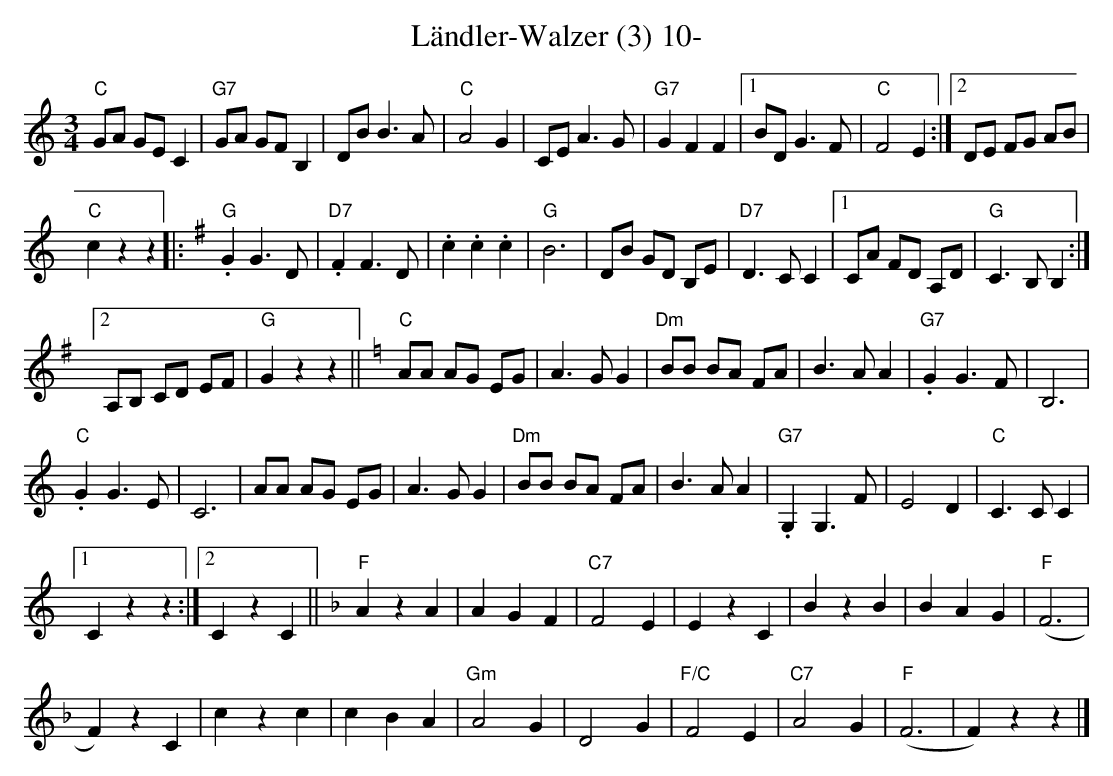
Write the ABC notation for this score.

X:1
T:Ländler-Walzer (3) 10-
M:3/4
L:1/8
K:Cmaj
"C"GA GE C2 | "G7"GA GF B,2 | DB B3A | "C"A4G2 | CE A3G | "G7"G2F2F2 |1 BD G3F | "C"F4E2 :|2 DE FG AB |
"C"c2z2z2 |: [K:Gmaj] "G".G2 G3D | "D7".F2F3D | .c2.c2.c2 | "G"B6 | DB GD B,E | "D7"D3CC2 |1 CA FD A,D | "G"C3B, B,2 :|2
A,B, CD EF | "G"G2z2z2 || [K:Cmaj] "C"AA AG EG | A3G G2 | "Dm"BB BA FA | B3A A2 | "G7".G2 G3F | B,6 |
"C".G2G3E | C6 | AA AG EG | A3G G2 | "Dm"BB BA FA | B3A A2 | "G7".G,2 G,3F | E4D2 | "C"C3CC2 |1
C2z2z2 :|2 C2z2C2 || [K:Fmaj] "F"A2z2A2 | A2G2F2 | "C7"F4E2 | E2z2C2 | B2z2B2 | B2A2G2 | ("F"F6 |
F2)z2C2 | c2z2c2 | c2B2A2 | "Gm"A4G2 | D4G2 | "F/C"F4E2 | "C7"A4G2 | ("F"F6 | F2) z2z2 |]
